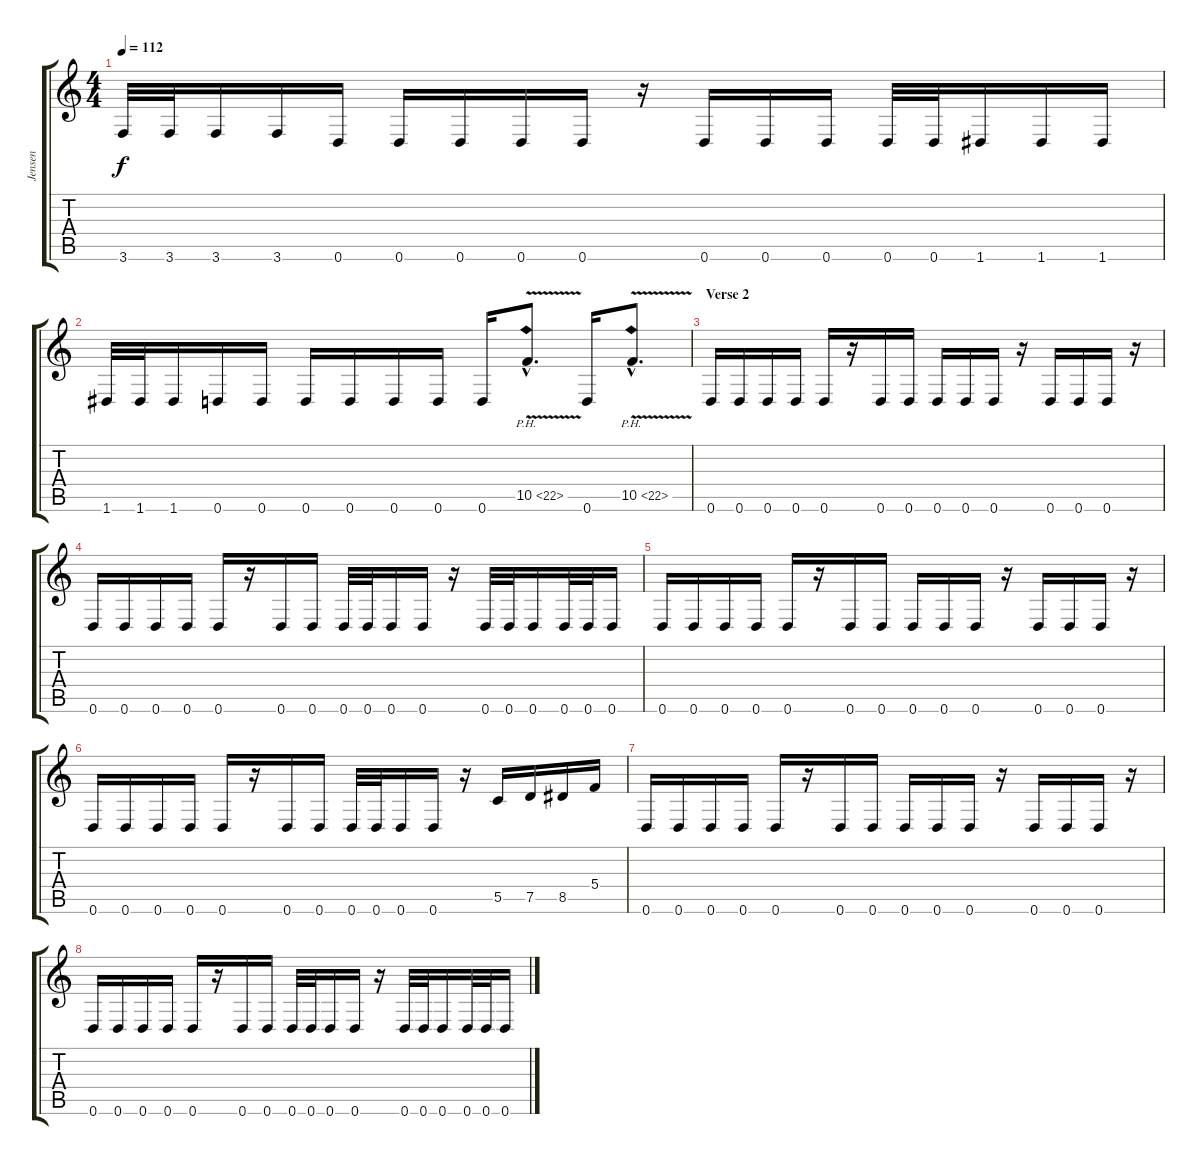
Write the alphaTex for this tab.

\track ("Jensen" "Jensen") {instrument distortionguitar}
\staff {score tabs}
\tuning (D4 A3 F3 C3 G2 D2) {hide}
\ts (4 4)
\tempo 112
\clef g2
\ks c
3.6.32{dy f} 3.6.32 3.6.16 3.6.16 0.6.16 0.6.16 0.6.16 0.6.16 0.6.16 r.16 0.6.16 0.6.16 0.6.16 0.6.32 0.6.32 1.6.16 1.6.16 1.6.16 |
1.6.32 1.6.32 1.6.16 0.6.16 0.6.16 0.6.16 0.6.16 0.6.16 0.6.16 0.6.16 10.5{ph 12 v hac}.8{d} 0.6.16 10.5{ph 12 v hac}.8{d} |
\section ("" "Verse 2")
0.6.16 0.6.16 0.6.16 0.6.16 0.6.16 r.16 0.6.16 0.6.16 0.6.16 0.6.16 0.6.16 r.16 0.6.16 0.6.16 0.6.16 r.16 |
0.6.16 0.6.16 0.6.16 0.6.16 0.6.16 r.16 0.6.16 0.6.16 0.6.32 0.6.32 0.6.16 0.6.16 r.16 0.6.32 0.6.32 0.6.16 0.6.32 0.6.32 0.6.16 |
0.6.16 0.6.16 0.6.16 0.6.16 0.6.16 r.16 0.6.16 0.6.16 0.6.16 0.6.16 0.6.16 r.16 0.6.16 0.6.16 0.6.16 r.16 |
0.6.16 0.6.16 0.6.16 0.6.16 0.6.16 r.16 0.6.16 0.6.16 0.6.32 0.6.32 0.6.16 0.6.16 r.16 5.5.16 7.5.16 8.5.16 5.4.16 |
0.6.16 0.6.16 0.6.16 0.6.16 0.6.16 r.16 0.6.16 0.6.16 0.6.16 0.6.16 0.6.16 r.16 0.6.16 0.6.16 0.6.16 r.16 |
0.6.16 0.6.16 0.6.16 0.6.16 0.6.16 r.16 0.6.16 0.6.16 0.6.32 0.6.32 0.6.16 0.6.16 r.16 0.6.32 0.6.32 0.6.16 0.6.32 0.6.32 0.6.16
